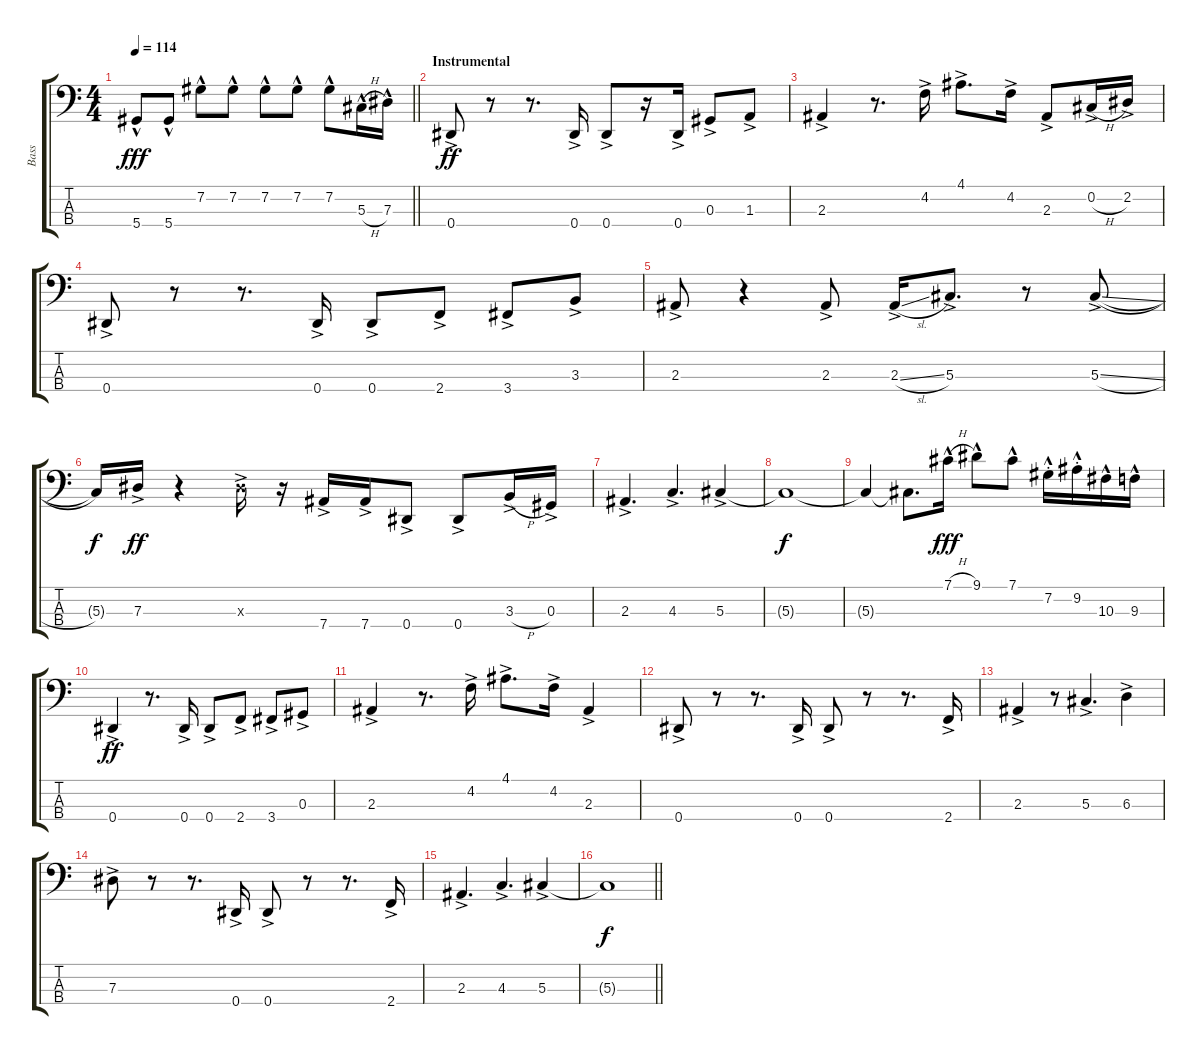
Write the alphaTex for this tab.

\track ("Bass" "Bass") {instrument electricbassfinger bank 255}
\staff {score tabs}
\tuning (Gb2 Db2 Ab1 Eb1) {hide}
\ts (4 4)
\tempo 114
\clef f4
\barLineRight lightlight
\ks c
5.4{hac}.8{dy fff} 5.4{hac}.8 7.2{hac}.8 7.2{hac}.8 7.2{hac}.8 7.2{hac}.8 7.2{hac}.8 5.3{h hac}.16 7.3{hac}.16 |
\section ("" "Instrumental")
0.4{ac}.8{dy ff} r.8 r.8{d} 0.4{ac}.16 0.4{ac}.8 r.16 0.4{ac}.16 0.3{ac}.8 1.3{ac}.8 |
2.3{ac}.4 r.8{d} 4.2{ac}.16 4.1{ac}.8{d} 4.2{ac}.16 2.3{ac}.8 0.2{h ac}.16 2.2{ac}.16 |
0.4{ac}.8 r.8 r.8{d} 0.4{ac}.16 0.4{ac}.8 2.4{ac}.8 3.4{ac}.8 3.3{ac}.8 |
2.3{ac}.8 r.4 2.3{ac}.8 2.3{sl ac}.16 5.3{ac}.8{d} r.8 5.3{sl ac}.8 |
5.3{t}.16{dy f} 7.3{ac}.16{dy ff} r.4 7.3{ac x}.16 r.16 7.4{ac}.16 7.4{ac}.16 0.4{ac}.8 0.4{ac}.8 3.3{h ac}.16 0.3{ac}.16 |
2.3{ac}.4{d} 4.3{ac}.4{d} 5.3{ac}.4 |
5.3{t}.1{dy f} |
5.3{t}.4 5.3{t}.8{d} 7.1{h hac}.16{dy fff} 9.1{hac}.8 7.1{hac}.8 7.2{hac st}.16 9.2{hac st}.16 10.3{hac}.16 9.3{hac}.16 |
0.4{ac}.4{dy ff} r.8{d} 0.4{ac}.16 0.4{ac}.8 2.4{ac}.8 3.4{ac}.8 0.3{ac}.8 |
2.3{ac}.4 r.8{d} 4.2{ac}.16 4.1{ac}.8{d} 4.2{ac}.16 2.3{ac}.4 |
0.4{ac}.8 r.8 r.8{d} 0.4{ac}.16 0.4{ac}.8 r.8 r.8{d} 2.4{ac}.16 |
2.3{ac}.4 r.8 5.3{ac}.4{d} 6.3{ac}.4 |
7.3{ac}.8 r.8 r.8{d} 0.4{ac}.16 0.4{ac}.8 r.8 r.8{d} 2.4{ac}.16 |
2.3{ac}.4{d} 4.3{ac}.4{d} 5.3{ac}.4 |
\barLineRight lightlight
5.3{t}.1{dy f}
